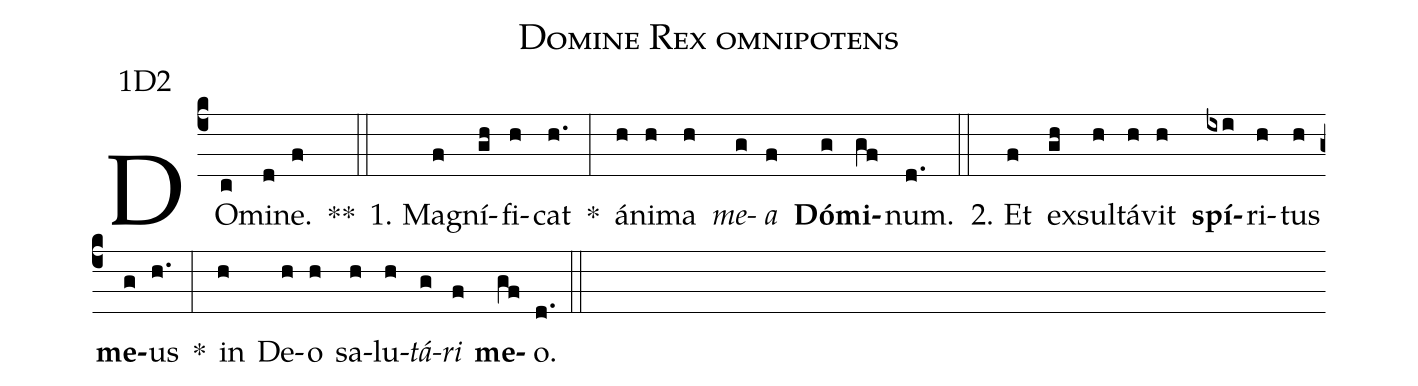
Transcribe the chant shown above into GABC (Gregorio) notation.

name:Domine Rex omnipotens;
office-part:Antiphona;
mode:1;
annotation:1D2;
%%
(c4) DO(c)mi(d)ne.(f) **(::)
1. Ma(f)gní(gh)fi(h)cat(h.) *(:) á(h)ni(h)ma(h) <i>me</i>(g)<i>a</i>(f) <b>Dó</b>(g)<b>mi</b>(gf)num.(d.) (::)
2. Et(f) ex(gh)sul(h)tá(h)vit(h) <b>spí</b>(ixi)ri(h)tus(h) <b>me</b>(g)us(h.) *(:) in(h) De(h)o(h) sa(h)lu(h)<i>tá</i>(g)<i>ri</i>(f) <b>me</b>(gf)o.(d.) (::)
